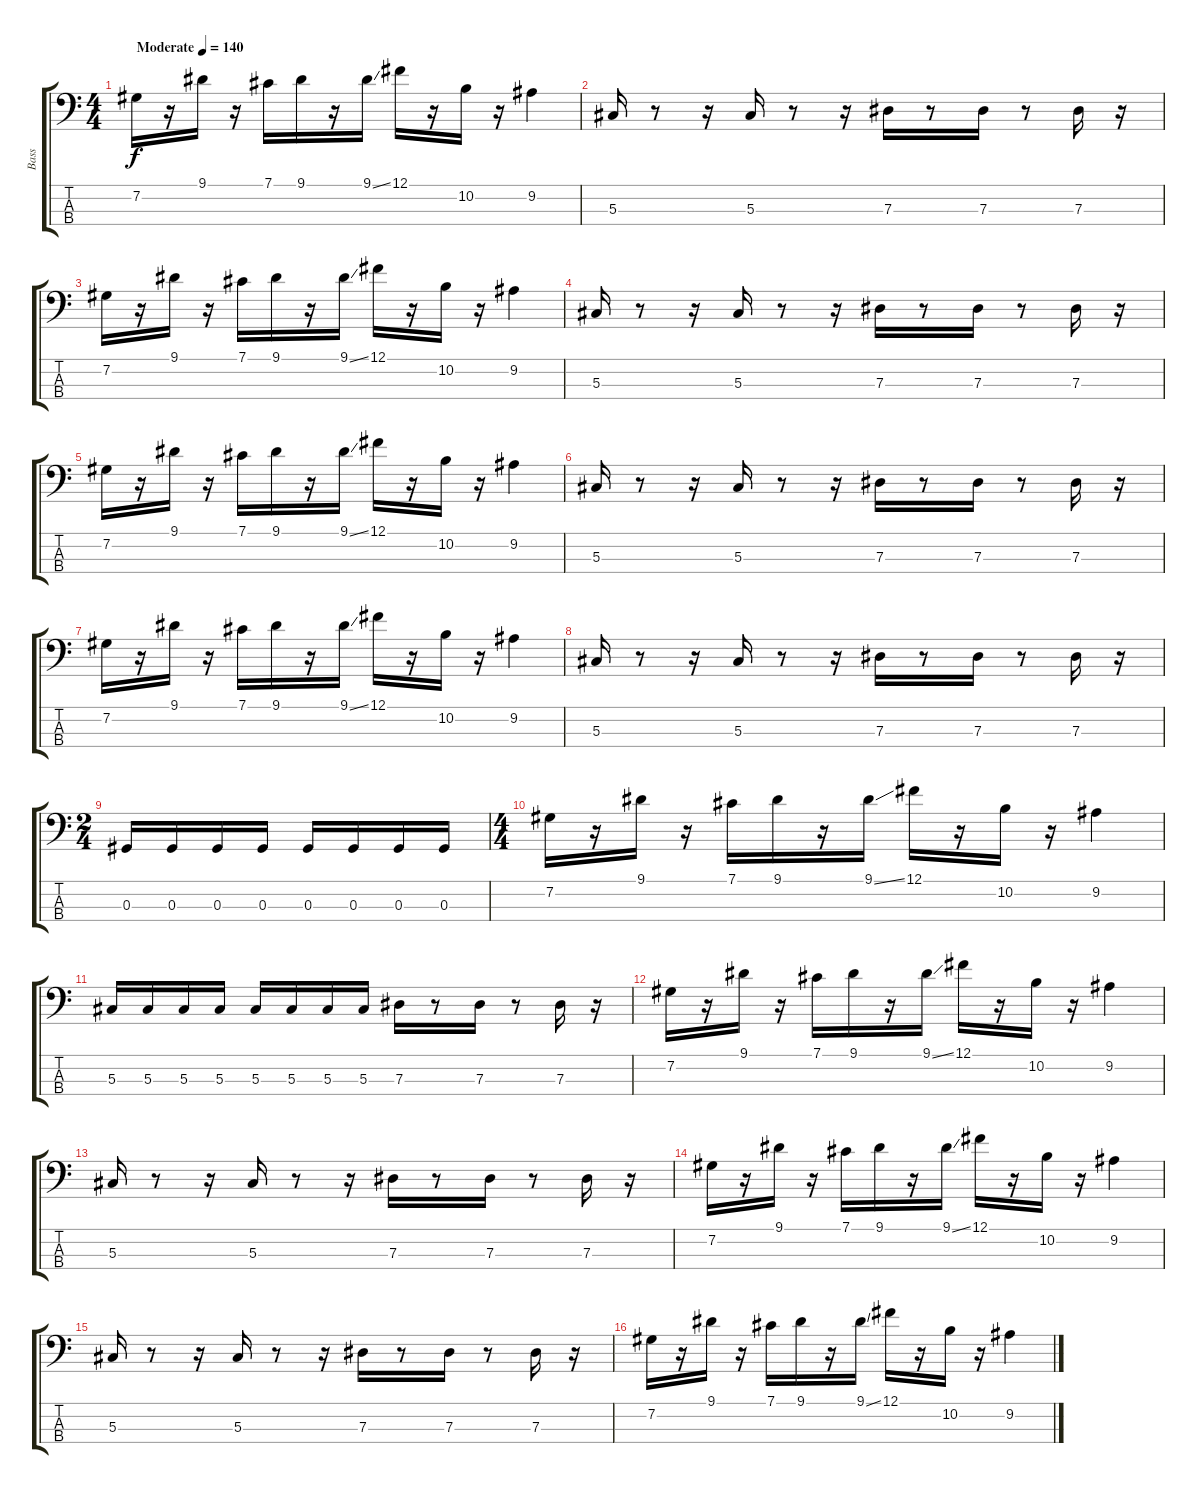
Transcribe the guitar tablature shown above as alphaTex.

\track ("Bass" "Bass") {instrument electricbasspick}
\staff {score tabs}
\tuning (Gb2 Db2 Ab1 Eb1) {hide}
\ts (4 4)
\tempo (140 "Moderate")
\clef f4
\ks c
7.2.16{dy f instrument electricbasspick} r.16 9.1.16 r.16 7.1.16 9.1.16 r.16 9.1{ss}.16 12.1.16 r.16 10.2.16 r.16 9.2.4 |
5.3.16 r.8 r.16 5.3.16 r.8 r.16 7.3.16 r.8 7.3.16 r.8 7.3.16 r.16 |
7.2.16 r.16 9.1.16 r.16 7.1.16 9.1.16 r.16 9.1{ss}.16 12.1.16 r.16 10.2.16 r.16 9.2.4 |
5.3.16 r.8 r.16 5.3.16 r.8 r.16 7.3.16 r.8 7.3.16 r.8 7.3.16 r.16 |
7.2.16 r.16 9.1.16 r.16 7.1.16 9.1.16 r.16 9.1{ss}.16 12.1.16 r.16 10.2.16 r.16 9.2.4 |
5.3.16 r.8 r.16 5.3.16 r.8 r.16 7.3.16 r.8 7.3.16 r.8 7.3.16 r.16 |
7.2.16 r.16 9.1.16 r.16 7.1.16 9.1.16 r.16 9.1{ss}.16 12.1.16 r.16 10.2.16 r.16 9.2.4 |
5.3.16 r.8 r.16 5.3.16 r.8 r.16 7.3.16 r.8 7.3.16 r.8 7.3.16 r.16 |
\ts (2 4)
0.3.16 0.3.16 0.3.16 0.3.16 0.3.16 0.3.16 0.3.16 0.3.16 |
\ts (4 4)
7.2.16 r.16 9.1.16 r.16 7.1.16 9.1.16 r.16 9.1{ss}.16 12.1.16 r.16 10.2.16 r.16 9.2.4 |
5.3.16 5.3.16 5.3.16 5.3.16 5.3.16 5.3.16 5.3.16 5.3.16 7.3.16 r.8 7.3.16 r.8 7.3.16 r.16 |
7.2.16 r.16 9.1.16 r.16 7.1.16 9.1.16 r.16 9.1{ss}.16 12.1.16 r.16 10.2.16 r.16 9.2.4 |
5.3.16 r.8 r.16 5.3.16 r.8 r.16 7.3.16 r.8 7.3.16 r.8 7.3.16 r.16 |
7.2.16 r.16 9.1.16 r.16 7.1.16 9.1.16 r.16 9.1{ss}.16 12.1.16 r.16 10.2.16 r.16 9.2.4 |
5.3.16 r.8 r.16 5.3.16 r.8 r.16 7.3.16 r.8 7.3.16 r.8 7.3.16 r.16 |
7.2.16 r.16 9.1.16 r.16 7.1.16 9.1.16 r.16 9.1{ss}.16 12.1.16 r.16 10.2.16 r.16 9.2.4
